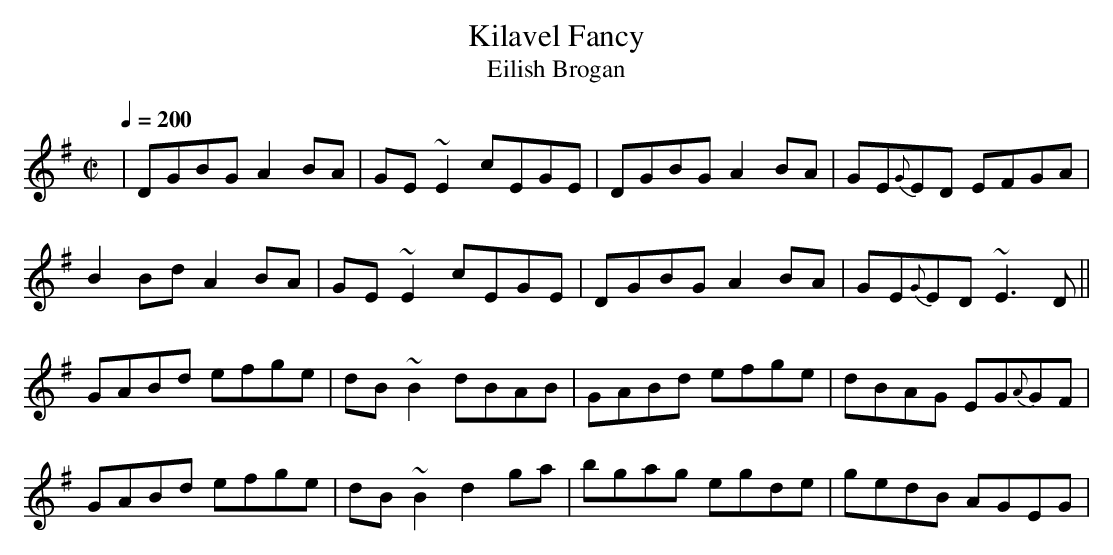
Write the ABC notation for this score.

X:1
T:Kilavel Fancy
T:Eilish Brogan
M:C|
L:1/8
Q:1/4=200
K:G
|DGBG A2BA|GE~E2 cEGE|DGBG A2BA|GE{G}ED EFGA|
B2Bd A2BA|GE~E2 cEGE|DGBG A2BA|GE{G}ED ~E3D||
GABd efge|dB~B2 dBAB|GABd efge|dBAG EG{A}GF|
GABd efge|dB~B2 d2ga|bgag egde|gedB AGEG|
